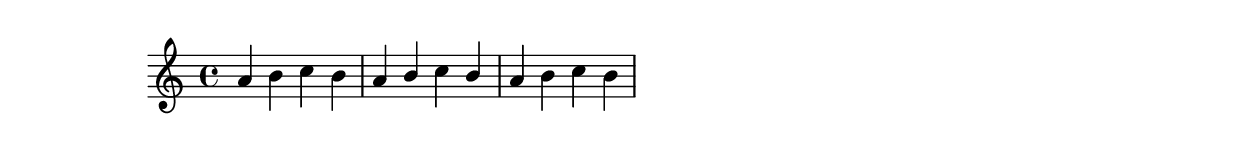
%% DO NOT EDIT this file manually; it is automatically
%% generated from LSR http://lsr.dsi.unimi.it
%% Make any changes in LSR itself, or in Documentation/snippets/new/ ,
%% and then run scripts/auxiliar/makelsr.py
%%
%% This file is in the public domain.
\version "2.14.0"

\header {
  lsrtags = "editorial-annotations"

%% Translation of GIT committish: 2d548a99cb9dba80f2ff035582009477cd37eceb
  texidoces = "
La dirección predeterminada de las plicas sobre la tercera línea
del pentagrama está determinada por la propiedad
@code{neutral-direction} del objeto @code{Stem}.

"
  doctitlees = "Dirección predeterminada de las plicas sobre la tercera línea del pentagrama"


%% Translation of GIT committish: 0a868be38a775ecb1ef935b079000cebbc64de40
  texidocde = "
Die Richtung von Hälsen auf der mittleren Linie kann mit der @code{Stem}-Eigenschaft
@code{neutral-direction} gesetzt werden.

"
  doctitlede = "Standardrichtung für Hälse auf der Mittellinie"

  texidoc = "
The default direction of stems on the center line of the staff is set
by the @code{Stem} property @code{neutral-direction}.

"
  doctitle = "Default direction of stems on the center line of the staff"
} % begin verbatim

\relative c'' {
  a4 b c b
  \override Stem #'neutral-direction = #up
  a4 b c b
  \override Stem #'neutral-direction = #down
  a4 b c b
}

